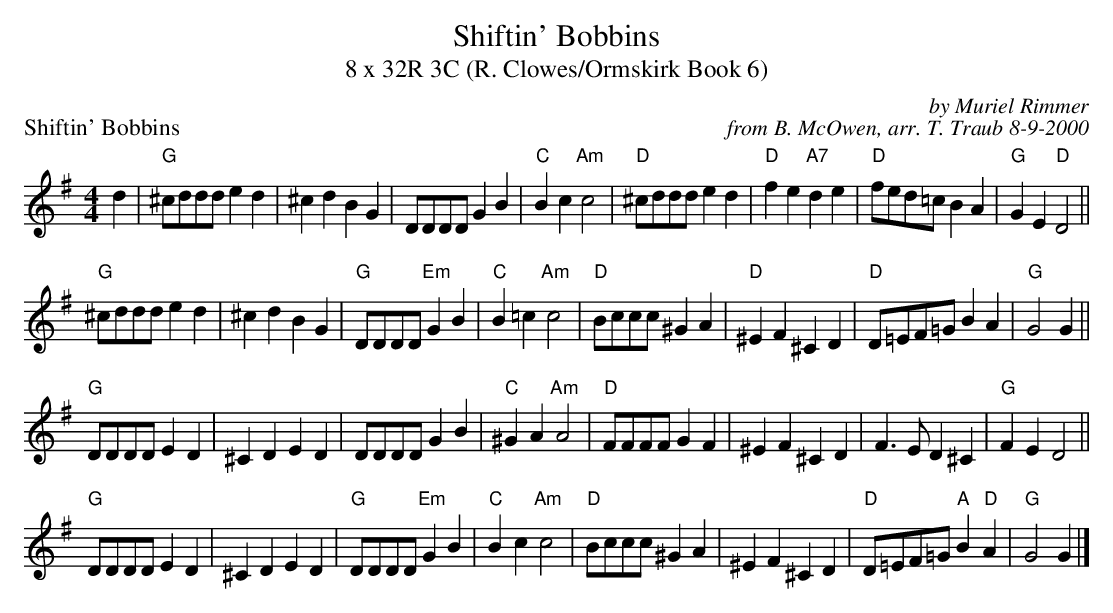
X:1
T: Shiftin' Bobbins
T: 8 x 32R 3C (R. Clowes/Ormskirk Book 6)
P: Shiftin' Bobbins
C: by Muriel Rimmer
C: from B. McOwen, arr. T. Traub 8-9-2000
M: 4/4
L: 1/8
K: G
d2 |"G"^cddd e2 d2|^c2 d2 B2 G2 |DDDD G2 B2|"C"B2 c2 "Am"c4|"D"^cddd e2 d2 |"D"f2 e2 "A7"d2 e2|"D"fed=c B2 A2|"G"G2 E2 "D"D4||
"G"^cddd e2 d2 |^c2 d2 B2 G2|"G"DDDD "Em"G2 B2|"C"B2 =c2 "Am"c4|"D"Bccc ^G2 A2|"D"^E2 F2 ^C2 D2|"D"D=EF=G B2 A2|"G"G4 G2||
"G"DDDD E2 D2|^C2 D2 E2 D2|DDDD G2 B2|"C"^G2 A2 "Am"A4|"D"FFFF G2 F2 |^E2 F2 ^C2 D2|F3 E D2 ^C2|"G"F2 E2 D4||
"G"DDDD E2 D2|^C2 D2 E2 D2|"G"DDDD "Em"G2 B2|"C"B2 c2 "Am"c4|"D"Bccc ^G2 A2|^E2 F2 ^C2 D2|"D"D=EF=G "A"B2 "D"A2|"G"G4 G2 |]
